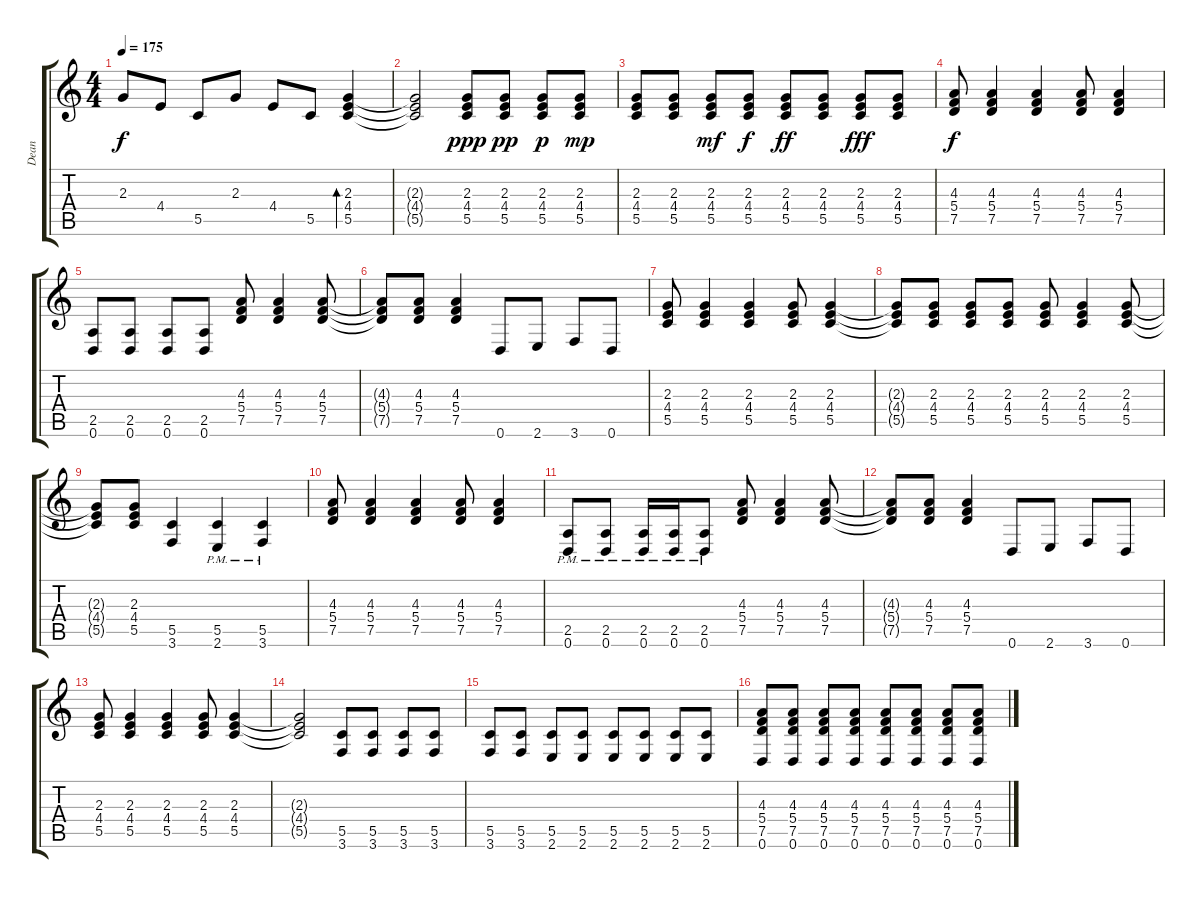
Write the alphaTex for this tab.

\track ("Dean" "Dean") {instrument distortionguitar}
\staff {score tabs}
\tuning (D4 A3 F3 C3 G2 D2) {hide}
\ts (4 4)
\tempo 175
\clef g2
\ks c
2.3.8{dy f} 4.4.8 5.5.8 2.3.8 4.4.8 5.5.8 (2.3 4.4 5.5).4{bd 480} |
(2.3{t} 4.4{t} 5.5{t}).2 (2.3 4.4 5.5).8{dy ppp} (2.3 4.4 5.5).8{dy pp} (2.3 4.4 5.5).8{dy p} (2.3 4.4 5.5).8{dy mp} |
(2.3 4.4 5.5).8 (2.3 4.4 5.5).8 (2.3 4.4 5.5).8{dy mf} (2.3 4.4 5.5).8{dy f} (2.3 4.4 5.5).8{dy ff} (2.3 4.4 5.5).8 (2.3 4.4 5.5).8{dy fff} (2.3 4.4 5.5).8 |
(4.3 5.4 7.5).8{dy f instrument distortionguitar} (4.3 5.4 7.5).4 (4.3 5.4 7.5).4 (4.3 5.4 7.5).8 (4.3 5.4 7.5).4 |
(2.5 0.6).8 (2.5 0.6).8 (2.5 0.6).8 (2.5 0.6).8 (4.3 5.4 7.5).8 (4.3 5.4 7.5).4 (4.3 5.4 7.5).8 |
(4.3{t} 5.4{t} 7.5{t}).8 (4.3 5.4 7.5).8 (4.3 5.4 7.5).4 0.6.8 2.6.8 3.6.8 0.6.8 |
(2.3 4.4 5.5).8 (2.3 4.4 5.5).4 (2.3 4.4 5.5).4 (2.3 4.4 5.5).8 (2.3 4.4 5.5).4 |
(2.3{t} 4.4{t} 5.5{t}).8 (2.3 4.4 5.5).8 (2.3 4.4 5.5).8 (2.3 4.4 5.5).8 (2.3 4.4 5.5).8 (2.3 4.4 5.5).4 (2.3 4.4 5.5).8 |
(2.3{t} 4.4{t} 5.5{t}).8 (2.3 4.4 5.5).8 (5.5 3.6).4 (5.5{pm} 2.6{pm}).4 (5.5{pm} 3.6{pm}).4 |
(4.3 5.4 7.5).8 (4.3 5.4 7.5).4 (4.3 5.4 7.5).4 (4.3 5.4 7.5).8 (4.3 5.4 7.5).4 |
(2.5{pm} 0.6).8 (2.5{pm} 0.6).8 (2.5{pm} 0.6).16 (2.5{pm} 0.6).16 (2.5{pm} 0.6).8 (4.3 5.4 7.5).8 (4.3 5.4 7.5).4 (4.3 5.4 7.5).8 |
(4.3{t} 5.4{t} 7.5{t}).8 (4.3 5.4 7.5).8 (4.3 5.4 7.5).4 0.6.8 2.6.8 3.6.8 0.6.8 |
(2.3 4.4 5.5).8 (2.3 4.4 5.5).4 (2.3 4.4 5.5).4 (2.3 4.4 5.5).8 (2.3 4.4 5.5).4 |
(2.3{t} 4.4{t} 5.5{t}).2 (5.5 3.6).8 (5.5 3.6).8 (5.5 3.6).8 (5.5 3.6).8 |
(5.5 3.6).8 (5.5 3.6).8 (5.5 2.6).8 (5.5 2.6).8 (5.5 2.6).8 (5.5 2.6).8 (5.5 2.6).8 (5.5 2.6).8 |
(4.3 5.4 7.5 0.6).8 (4.3 5.4 7.5 0.6).8 (4.3 5.4 7.5 0.6).8 (4.3 5.4 7.5 0.6).8 (4.3 5.4 7.5 0.6).8 (4.3 5.4 7.5 0.6).8 (4.3 5.4 7.5 0.6).8 (4.3 5.4 7.5 0.6).8
